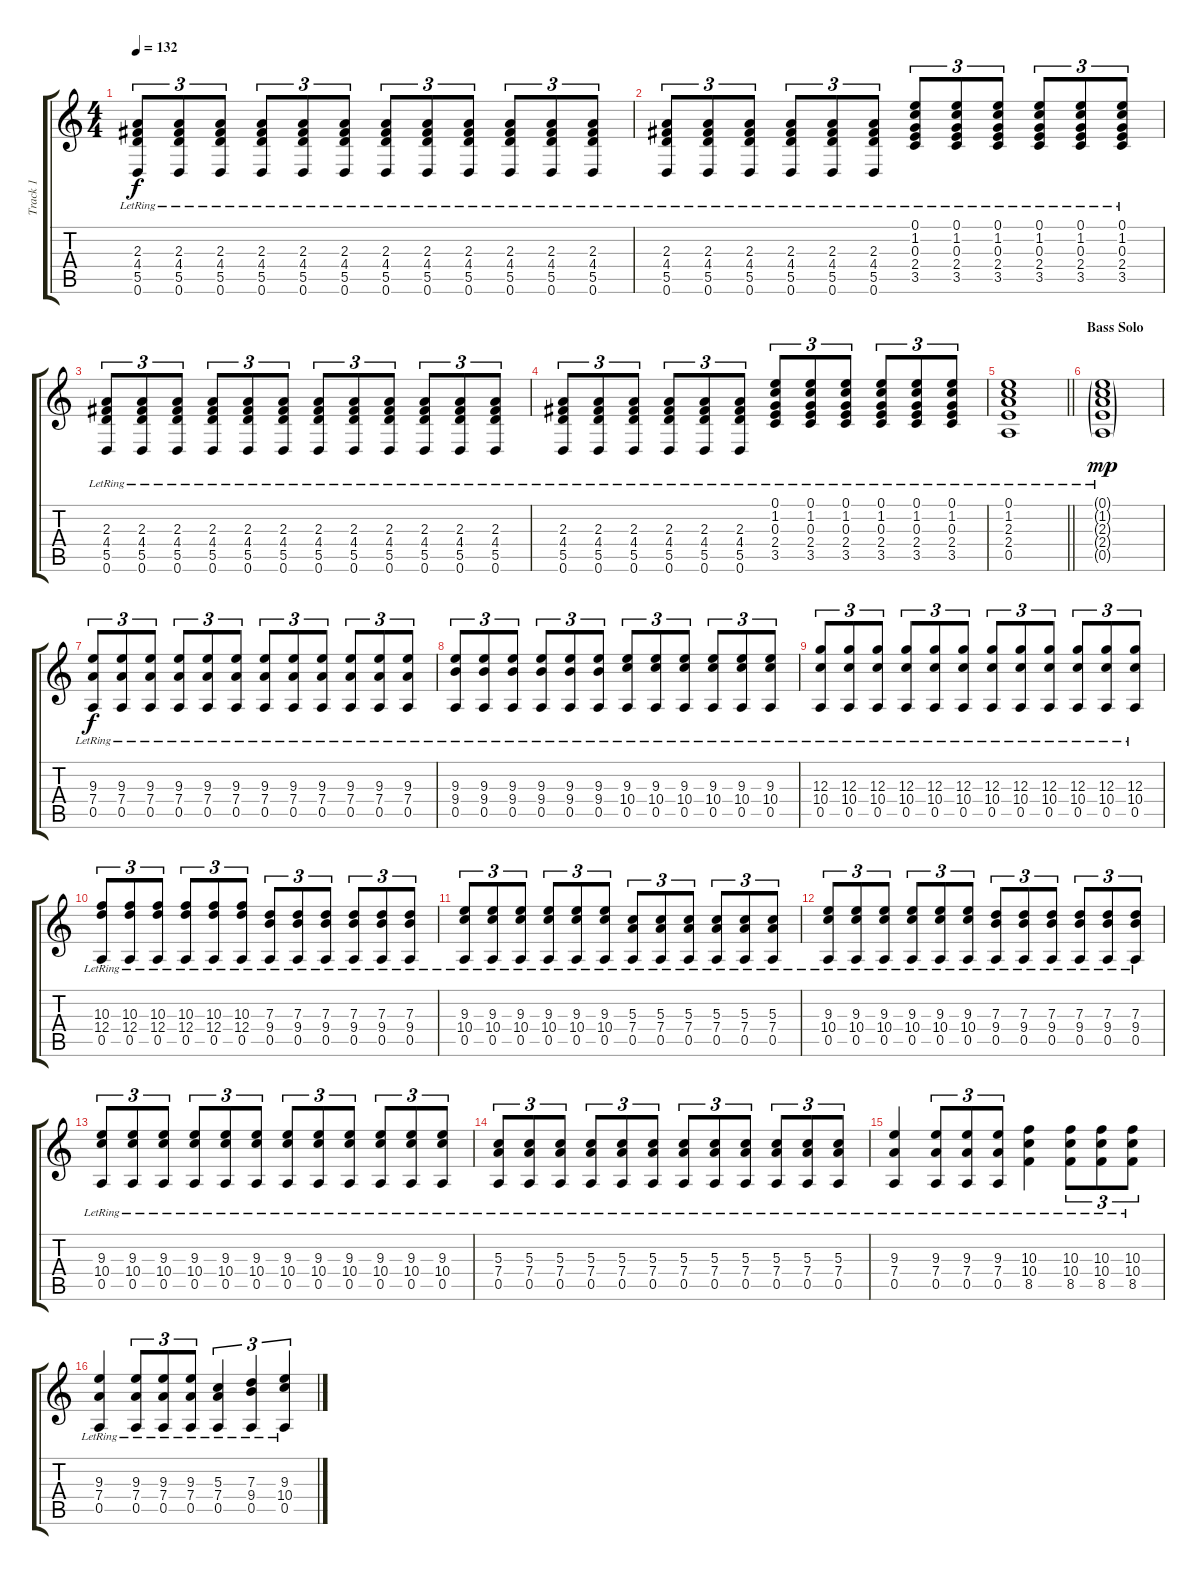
\track ("Track 1" "Track 1") {instrument distortionguitar}
\staff {score tabs}
\tuning (E4 B3 G3 D3 A2 D2) {hide}
\ts (4 4)
\tempo 132
\clef g2
\ks c
(2.3{lr} 4.4{lr} 5.5{lr} 0.6{lr}).8{tu (3 2) dy f} (2.3{lr} 4.4{lr} 5.5{lr} 0.6{lr}).8{tu (3 2)} (2.3{lr} 4.4{lr} 5.5{lr} 0.6{lr}).8{tu (3 2)} (2.3{lr} 4.4{lr} 5.5{lr} 0.6{lr}).8{tu (3 2)} (2.3{lr} 4.4{lr} 5.5{lr} 0.6{lr}).8{tu (3 2)} (2.3{lr} 4.4{lr} 5.5{lr} 0.6{lr}).8{tu (3 2)} (2.3{lr} 4.4{lr} 5.5{lr} 0.6{lr}).8{tu (3 2)} (2.3{lr} 4.4{lr} 5.5{lr} 0.6{lr}).8{tu (3 2)} (2.3{lr} 4.4{lr} 5.5{lr} 0.6{lr}).8{tu (3 2)} (2.3{lr} 4.4{lr} 5.5{lr} 0.6{lr}).8{tu (3 2)} (2.3{lr} 4.4{lr} 5.5{lr} 0.6{lr}).8{tu (3 2)} (2.3{lr} 4.4{lr} 5.5{lr} 0.6{lr}).8{tu (3 2)} |
(2.3{lr} 4.4{lr} 5.5{lr} 0.6{lr}).8{tu (3 2)} (2.3{lr} 4.4{lr} 5.5{lr} 0.6{lr}).8{tu (3 2)} (2.3{lr} 4.4{lr} 5.5{lr} 0.6{lr}).8{tu (3 2)} (2.3{lr} 4.4{lr} 5.5{lr} 0.6{lr}).8{tu (3 2)} (2.3{lr} 4.4{lr} 5.5{lr} 0.6{lr}).8{tu (3 2)} (2.3{lr} 4.4{lr} 5.5{lr} 0.6{lr}).8{tu (3 2)} (0.1{lr} 1.2{lr} 0.3{lr} 2.4{lr} 3.5{lr}).8{tu (3 2)} (0.1{lr} 1.2{lr} 0.3{lr} 2.4{lr} 3.5{lr}).8{tu (3 2)} (0.1{lr} 1.2{lr} 0.3{lr} 2.4{lr} 3.5{lr}).8{tu (3 2)} (0.1{lr} 1.2{lr} 0.3{lr} 2.4{lr} 3.5{lr}).8{tu (3 2)} (0.1{lr} 1.2{lr} 0.3{lr} 2.4{lr} 3.5{lr}).8{tu (3 2)} (0.1{lr} 1.2{lr} 0.3{lr} 2.4{lr} 3.5{lr}).8{tu (3 2)} |
(2.3{lr} 4.4{lr} 5.5{lr} 0.6{lr}).8{tu (3 2)} (2.3{lr} 4.4{lr} 5.5{lr} 0.6{lr}).8{tu (3 2)} (2.3{lr} 4.4{lr} 5.5{lr} 0.6{lr}).8{tu (3 2)} (2.3{lr} 4.4{lr} 5.5{lr} 0.6{lr}).8{tu (3 2)} (2.3{lr} 4.4{lr} 5.5{lr} 0.6{lr}).8{tu (3 2)} (2.3{lr} 4.4{lr} 5.5{lr} 0.6{lr}).8{tu (3 2)} (2.3{lr} 4.4{lr} 5.5{lr} 0.6{lr}).8{tu (3 2)} (2.3{lr} 4.4{lr} 5.5{lr} 0.6{lr}).8{tu (3 2)} (2.3{lr} 4.4{lr} 5.5{lr} 0.6{lr}).8{tu (3 2)} (2.3{lr} 4.4{lr} 5.5{lr} 0.6{lr}).8{tu (3 2)} (2.3{lr} 4.4{lr} 5.5{lr} 0.6{lr}).8{tu (3 2)} (2.3{lr} 4.4{lr} 5.5{lr} 0.6{lr}).8{tu (3 2)} |
(2.3{lr} 4.4{lr} 5.5{lr} 0.6{lr}).8{tu (3 2)} (2.3{lr} 4.4{lr} 5.5{lr} 0.6{lr}).8{tu (3 2)} (2.3{lr} 4.4{lr} 5.5{lr} 0.6{lr}).8{tu (3 2)} (2.3{lr} 4.4{lr} 5.5{lr} 0.6{lr}).8{tu (3 2)} (2.3{lr} 4.4{lr} 5.5{lr} 0.6{lr}).8{tu (3 2)} (2.3{lr} 4.4{lr} 5.5{lr} 0.6{lr}).8{tu (3 2)} (0.1{lr} 1.2{lr} 0.3{lr} 2.4{lr} 3.5{lr}).8{tu (3 2)} (0.1{lr} 1.2{lr} 0.3{lr} 2.4{lr} 3.5{lr}).8{tu (3 2)} (0.1{lr} 1.2{lr} 0.3{lr} 2.4{lr} 3.5{lr}).8{tu (3 2)} (0.1{lr} 1.2{lr} 0.3{lr} 2.4{lr} 3.5{lr}).8{tu (3 2)} (0.1{lr} 1.2{lr} 0.3{lr} 2.4{lr} 3.5{lr}).8{tu (3 2)} (0.1{lr} 1.2{lr} 0.3{lr} 2.4{lr} 3.5{lr}).8{tu (3 2)} |
\barLineRight lightlight
(0.1{lr} 1.2{lr} 2.3{lr} 2.4{lr} 0.5{lr}).1 |
\section ("" "Bass Solo")
(0.1{g lr} 1.2{g} 2.3{g} 2.4{g} 0.5{g}).1{dy mp} |
(9.3{lr} 7.4{lr} 0.5{lr}).8{tu (3 2) dy f} (9.3{lr} 7.4{lr} 0.5{lr}).8{tu (3 2)} (9.3{lr} 7.4{lr} 0.5{lr}).8{tu (3 2)} (9.3{lr} 7.4{lr} 0.5{lr}).8{tu (3 2)} (9.3{lr} 7.4{lr} 0.5{lr}).8{tu (3 2)} (9.3{lr} 7.4{lr} 0.5{lr}).8{tu (3 2)} (9.3{lr} 7.4{lr} 0.5{lr}).8{tu (3 2)} (9.3{lr} 7.4{lr} 0.5{lr}).8{tu (3 2)} (9.3{lr} 7.4{lr} 0.5{lr}).8{tu (3 2)} (9.3{lr} 7.4{lr} 0.5{lr}).8{tu (3 2)} (9.3{lr} 7.4{lr} 0.5{lr}).8{tu (3 2)} (9.3{lr} 7.4{lr} 0.5{lr}).8{tu (3 2)} |
(9.3{lr} 9.4{lr} 0.5{lr}).8{tu (3 2)} (9.3{lr} 9.4{lr} 0.5{lr}).8{tu (3 2)} (9.3{lr} 9.4{lr} 0.5{lr}).8{tu (3 2)} (9.3{lr} 9.4{lr} 0.5{lr}).8{tu (3 2)} (9.3{lr} 9.4{lr} 0.5{lr}).8{tu (3 2)} (9.3{lr} 9.4{lr} 0.5{lr}).8{tu (3 2)} (9.3{lr} 10.4{lr} 0.5{lr}).8{tu (3 2)} (9.3{lr} 10.4{lr} 0.5{lr}).8{tu (3 2)} (9.3{lr} 10.4{lr} 0.5{lr}).8{tu (3 2)} (9.3{lr} 10.4{lr} 0.5{lr}).8{tu (3 2)} (9.3{lr} 10.4{lr} 0.5{lr}).8{tu (3 2)} (9.3{lr} 10.4{lr} 0.5{lr}).8{tu (3 2)} |
(12.3{lr} 10.4{lr} 0.5{lr}).8{tu (3 2)} (12.3{lr} 10.4{lr} 0.5{lr}).8{tu (3 2)} (12.3{lr} 10.4{lr} 0.5{lr}).8{tu (3 2)} (12.3{lr} 10.4{lr} 0.5{lr}).8{tu (3 2)} (12.3{lr} 10.4{lr} 0.5{lr}).8{tu (3 2)} (12.3{lr} 10.4{lr} 0.5{lr}).8{tu (3 2)} (12.3{lr} 10.4{lr} 0.5{lr}).8{tu (3 2)} (12.3{lr} 10.4{lr} 0.5{lr}).8{tu (3 2)} (12.3{lr} 10.4{lr} 0.5{lr}).8{tu (3 2)} (12.3{lr} 10.4{lr} 0.5{lr}).8{tu (3 2)} (12.3{lr} 10.4{lr} 0.5{lr}).8{tu (3 2)} (12.3{lr} 10.4{lr} 0.5{lr}).8{tu (3 2)} |
(10.3{lr} 12.4{lr} 0.5{lr}).8{tu (3 2)} (10.3{lr} 12.4{lr} 0.5{lr}).8{tu (3 2)} (10.3{lr} 12.4{lr} 0.5{lr}).8{tu (3 2)} (10.3{lr} 12.4{lr} 0.5{lr}).8{tu (3 2)} (10.3{lr} 12.4{lr} 0.5{lr}).8{tu (3 2)} (10.3{lr} 12.4{lr} 0.5{lr}).8{tu (3 2)} (7.3{lr} 9.4{lr} 0.5{lr}).8{tu (3 2)} (7.3{lr} 9.4{lr} 0.5{lr}).8{tu (3 2)} (7.3{lr} 9.4{lr} 0.5{lr}).8{tu (3 2)} (7.3{lr} 9.4{lr} 0.5{lr}).8{tu (3 2)} (7.3{lr} 9.4{lr} 0.5{lr}).8{tu (3 2)} (7.3{lr} 9.4{lr} 0.5{lr}).8{tu (3 2)} |
(9.3{lr} 10.4{lr} 0.5{lr}).8{tu (3 2)} (9.3{lr} 10.4{lr} 0.5{lr}).8{tu (3 2)} (9.3{lr} 10.4{lr} 0.5{lr}).8{tu (3 2)} (9.3{lr} 10.4{lr} 0.5{lr}).8{tu (3 2)} (9.3{lr} 10.4{lr} 0.5{lr}).8{tu (3 2)} (9.3{lr} 10.4{lr} 0.5{lr}).8{tu (3 2)} (5.3{lr} 7.4{lr} 0.5{lr}).8{tu (3 2)} (5.3{lr} 7.4{lr} 0.5{lr}).8{tu (3 2)} (5.3{lr} 7.4{lr} 0.5{lr}).8{tu (3 2)} (5.3{lr} 7.4{lr} 0.5{lr}).8{tu (3 2)} (5.3{lr} 7.4{lr} 0.5{lr}).8{tu (3 2)} (5.3{lr} 7.4{lr} 0.5{lr}).8{tu (3 2)} |
(9.3{lr} 10.4{lr} 0.5{lr}).8{tu (3 2)} (9.3{lr} 10.4{lr} 0.5{lr}).8{tu (3 2)} (9.3{lr} 10.4{lr} 0.5{lr}).8{tu (3 2)} (9.3{lr} 10.4{lr} 0.5{lr}).8{tu (3 2)} (9.3{lr} 10.4{lr} 0.5{lr}).8{tu (3 2)} (9.3{lr} 10.4{lr} 0.5{lr}).8{tu (3 2)} (7.3{lr} 9.4{lr} 0.5{lr}).8{tu (3 2)} (7.3{lr} 9.4{lr} 0.5{lr}).8{tu (3 2)} (7.3{lr} 9.4{lr} 0.5{lr}).8{tu (3 2)} (7.3{lr} 9.4{lr} 0.5{lr}).8{tu (3 2)} (7.3{lr} 9.4{lr} 0.5{lr}).8{tu (3 2)} (7.3{lr} 9.4{lr} 0.5{lr}).8{tu (3 2)} |
(9.3{lr} 10.4{lr} 0.5{lr}).8{tu (3 2)} (9.3{lr} 10.4{lr} 0.5{lr}).8{tu (3 2)} (9.3{lr} 10.4{lr} 0.5{lr}).8{tu (3 2)} (9.3{lr} 10.4{lr} 0.5{lr}).8{tu (3 2)} (9.3{lr} 10.4{lr} 0.5{lr}).8{tu (3 2)} (9.3{lr} 10.4{lr} 0.5{lr}).8{tu (3 2)} (9.3{lr} 10.4{lr} 0.5{lr}).8{tu (3 2)} (9.3{lr} 10.4{lr} 0.5{lr}).8{tu (3 2)} (9.3{lr} 10.4{lr} 0.5{lr}).8{tu (3 2)} (9.3{lr} 10.4{lr} 0.5{lr}).8{tu (3 2)} (9.3{lr} 10.4{lr} 0.5{lr}).8{tu (3 2)} (9.3{lr} 10.4{lr} 0.5{lr}).8{tu (3 2)} |
(5.3{lr} 7.4{lr} 0.5{lr}).8{tu (3 2)} (5.3{lr} 7.4{lr} 0.5{lr}).8{tu (3 2)} (5.3{lr} 7.4{lr} 0.5{lr}).8{tu (3 2)} (5.3{lr} 7.4{lr} 0.5{lr}).8{tu (3 2)} (5.3{lr} 7.4{lr} 0.5{lr}).8{tu (3 2)} (5.3{lr} 7.4{lr} 0.5{lr}).8{tu (3 2)} (5.3{lr} 7.4{lr} 0.5{lr}).8{tu (3 2)} (5.3{lr} 7.4{lr} 0.5{lr}).8{tu (3 2)} (5.3{lr} 7.4{lr} 0.5{lr}).8{tu (3 2)} (5.3{lr} 7.4{lr} 0.5{lr}).8{tu (3 2)} (5.3{lr} 7.4{lr} 0.5{lr}).8{tu (3 2)} (5.3{lr} 7.4{lr} 0.5{lr}).8{tu (3 2)} |
(9.3{lr} 7.4{lr} 0.5{lr}).4 (9.3{lr} 7.4{lr} 0.5{lr}).8{tu (3 2)} (9.3{lr} 7.4{lr} 0.5{lr}).8{tu (3 2)} (9.3{lr} 7.4{lr} 0.5{lr}).8{tu (3 2)} (10.3{lr} 10.4{lr} 8.5{lr}).4 (10.3{lr} 10.4{lr} 8.5{lr}).8{tu (3 2)} (10.3{lr} 10.4{lr} 8.5{lr}).8{tu (3 2)} (10.3{lr} 10.4{lr} 8.5{lr}).8{tu (3 2)} |
(9.3{lr} 7.4{lr} 0.5{lr}).4 (9.3{lr} 7.4{lr} 0.5{lr}).8{tu (3 2)} (9.3{lr} 7.4{lr} 0.5{lr}).8{tu (3 2)} (9.3{lr} 7.4{lr} 0.5{lr}).8{tu (3 2)} (5.3{lr} 7.4{lr} 0.5{lr}).4{tu (3 2)} (7.3{lr} 9.4{lr} 0.5{lr}).4{tu (3 2)} (9.3{lr} 10.4{lr} 0.5{lr}).4{tu (3 2)}
